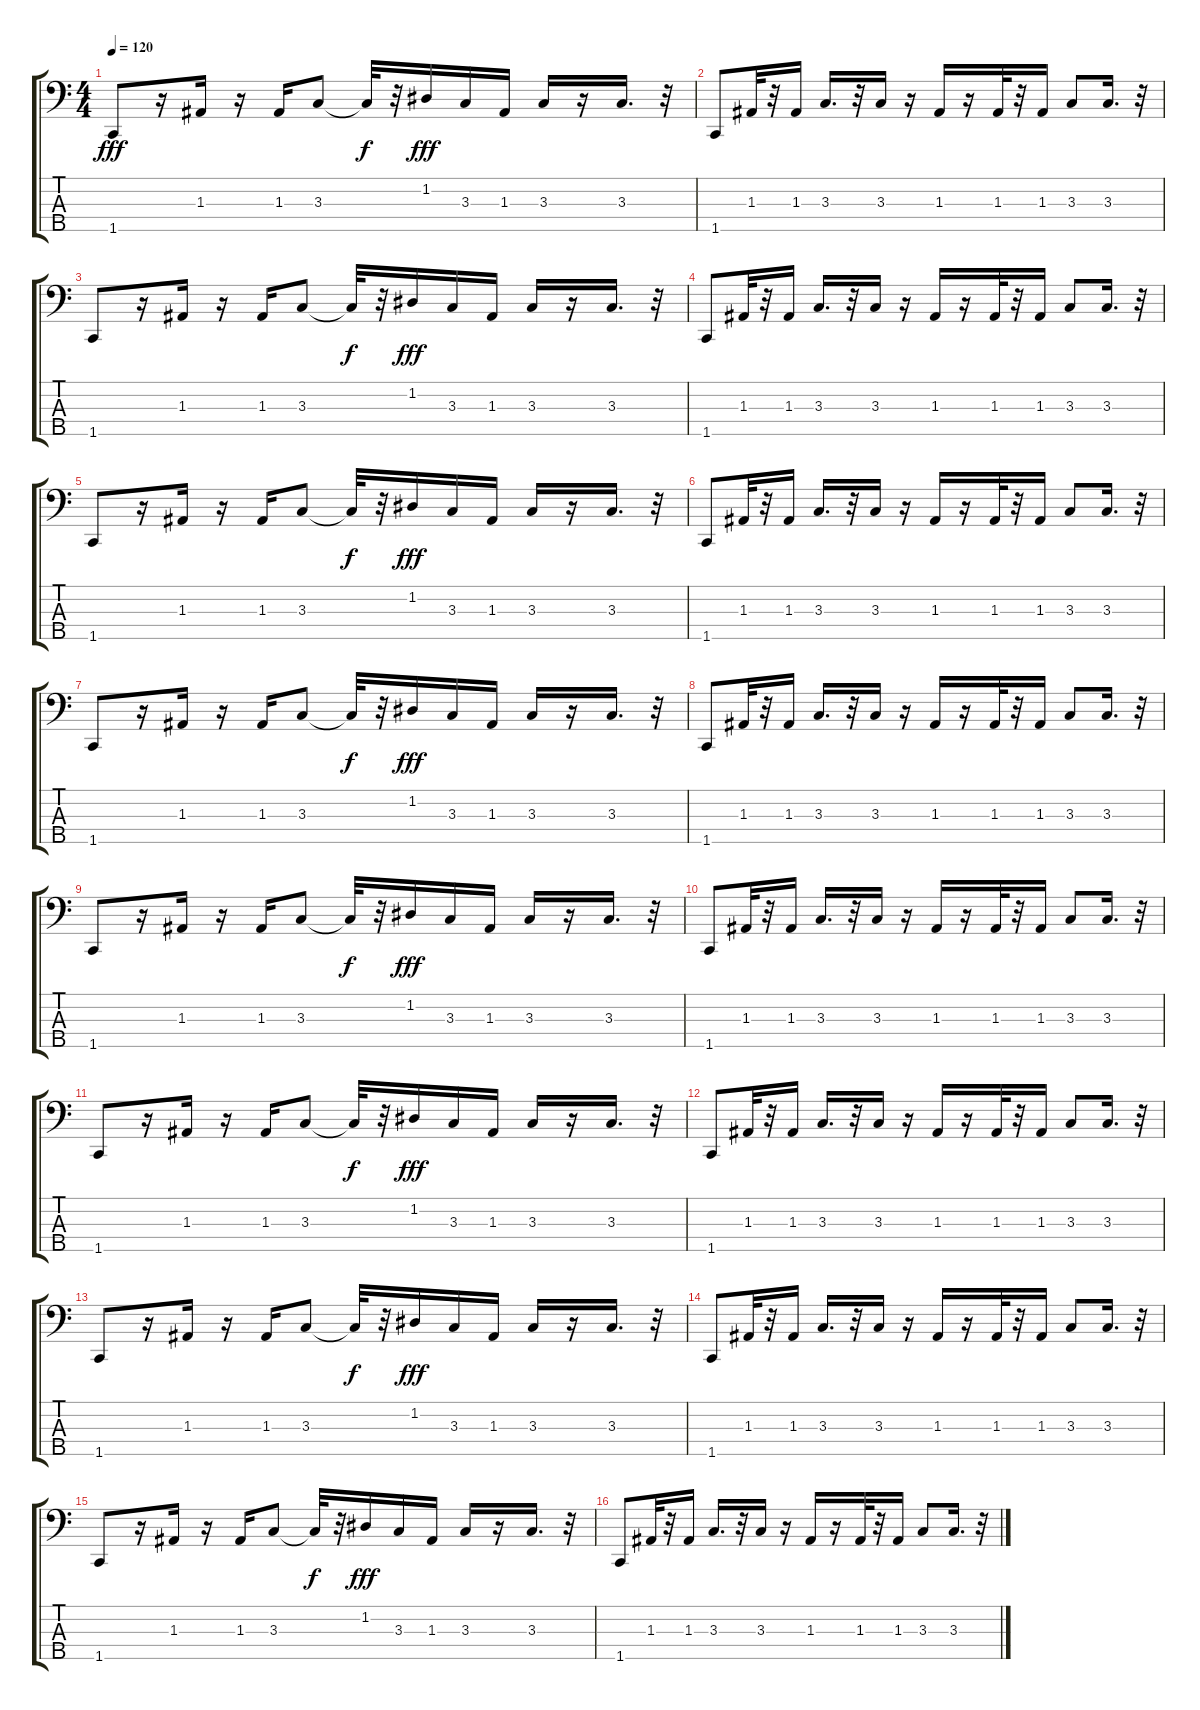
\track "" {instrument synthbass2}
\staff {score tabs}
\tuning (G2 D2 A1 E1 B0) {hide}
\ts (4 4)
\tempo 120
\clef f4
\ks c
1.5.8{dy fff} r.16 1.3.16 r.16 1.3.16 3.3.8 3.3{t}.32{dy f} r.32 1.2.16{dy fff} 3.3.16 1.3.16 3.3.16 r.16 3.3.16{d} r.32 |
1.5.8 1.3.32 r.32 1.3.16 3.3.16{d} r.32 3.3.16 r.16 1.3.16 r.16 1.3.32 r.32 1.3.16 3.3.8 3.3.16{d} r.32 |
1.5.8 r.16 1.3.16 r.16 1.3.16 3.3.8 3.3{t}.32{dy f} r.32 1.2.16{dy fff} 3.3.16 1.3.16 3.3.16 r.16 3.3.16{d} r.32 |
1.5.8 1.3.32 r.32 1.3.16 3.3.16{d} r.32 3.3.16 r.16 1.3.16 r.16 1.3.32 r.32 1.3.16 3.3.8 3.3.16{d} r.32 |
1.5.8 r.16 1.3.16 r.16 1.3.16 3.3.8 3.3{t}.32{dy f} r.32 1.2.16{dy fff} 3.3.16 1.3.16 3.3.16 r.16 3.3.16{d} r.32 |
1.5.8 1.3.32 r.32 1.3.16 3.3.16{d} r.32 3.3.16 r.16 1.3.16 r.16 1.3.32 r.32 1.3.16 3.3.8 3.3.16{d} r.32 |
1.5.8 r.16 1.3.16 r.16 1.3.16 3.3.8 3.3{t}.32{dy f} r.32 1.2.16{dy fff} 3.3.16 1.3.16 3.3.16 r.16 3.3.16{d} r.32 |
1.5.8 1.3.32 r.32 1.3.16 3.3.16{d} r.32 3.3.16 r.16 1.3.16 r.16 1.3.32 r.32 1.3.16 3.3.8 3.3.16{d} r.32 |
1.5.8 r.16 1.3.16 r.16 1.3.16 3.3.8 3.3{t}.32{dy f} r.32 1.2.16{dy fff} 3.3.16 1.3.16 3.3.16 r.16 3.3.16{d} r.32 |
1.5.8 1.3.32 r.32 1.3.16 3.3.16{d} r.32 3.3.16 r.16 1.3.16 r.16 1.3.32 r.32 1.3.16 3.3.8 3.3.16{d} r.32 |
1.5.8 r.16 1.3.16 r.16 1.3.16 3.3.8 3.3{t}.32{dy f} r.32 1.2.16{dy fff} 3.3.16 1.3.16 3.3.16 r.16 3.3.16{d} r.32 |
1.5.8 1.3.32 r.32 1.3.16 3.3.16{d} r.32 3.3.16 r.16 1.3.16 r.16 1.3.32 r.32 1.3.16 3.3.8 3.3.16{d} r.32 |
1.5.8 r.16 1.3.16 r.16 1.3.16 3.3.8 3.3{t}.32{dy f} r.32 1.2.16{dy fff} 3.3.16 1.3.16 3.3.16 r.16 3.3.16{d} r.32 |
1.5.8 1.3.32 r.32 1.3.16 3.3.16{d} r.32 3.3.16 r.16 1.3.16 r.16 1.3.32 r.32 1.3.16 3.3.8 3.3.16{d} r.32 |
1.5.8 r.16 1.3.16 r.16 1.3.16 3.3.8 3.3{t}.32{dy f} r.32 1.2.16{dy fff} 3.3.16 1.3.16 3.3.16 r.16 3.3.16{d} r.32 |
1.5.8 1.3.32 r.32 1.3.16 3.3.16{d} r.32 3.3.16 r.16 1.3.16 r.16 1.3.32 r.32 1.3.16 3.3.8 3.3.16{d} r.32
